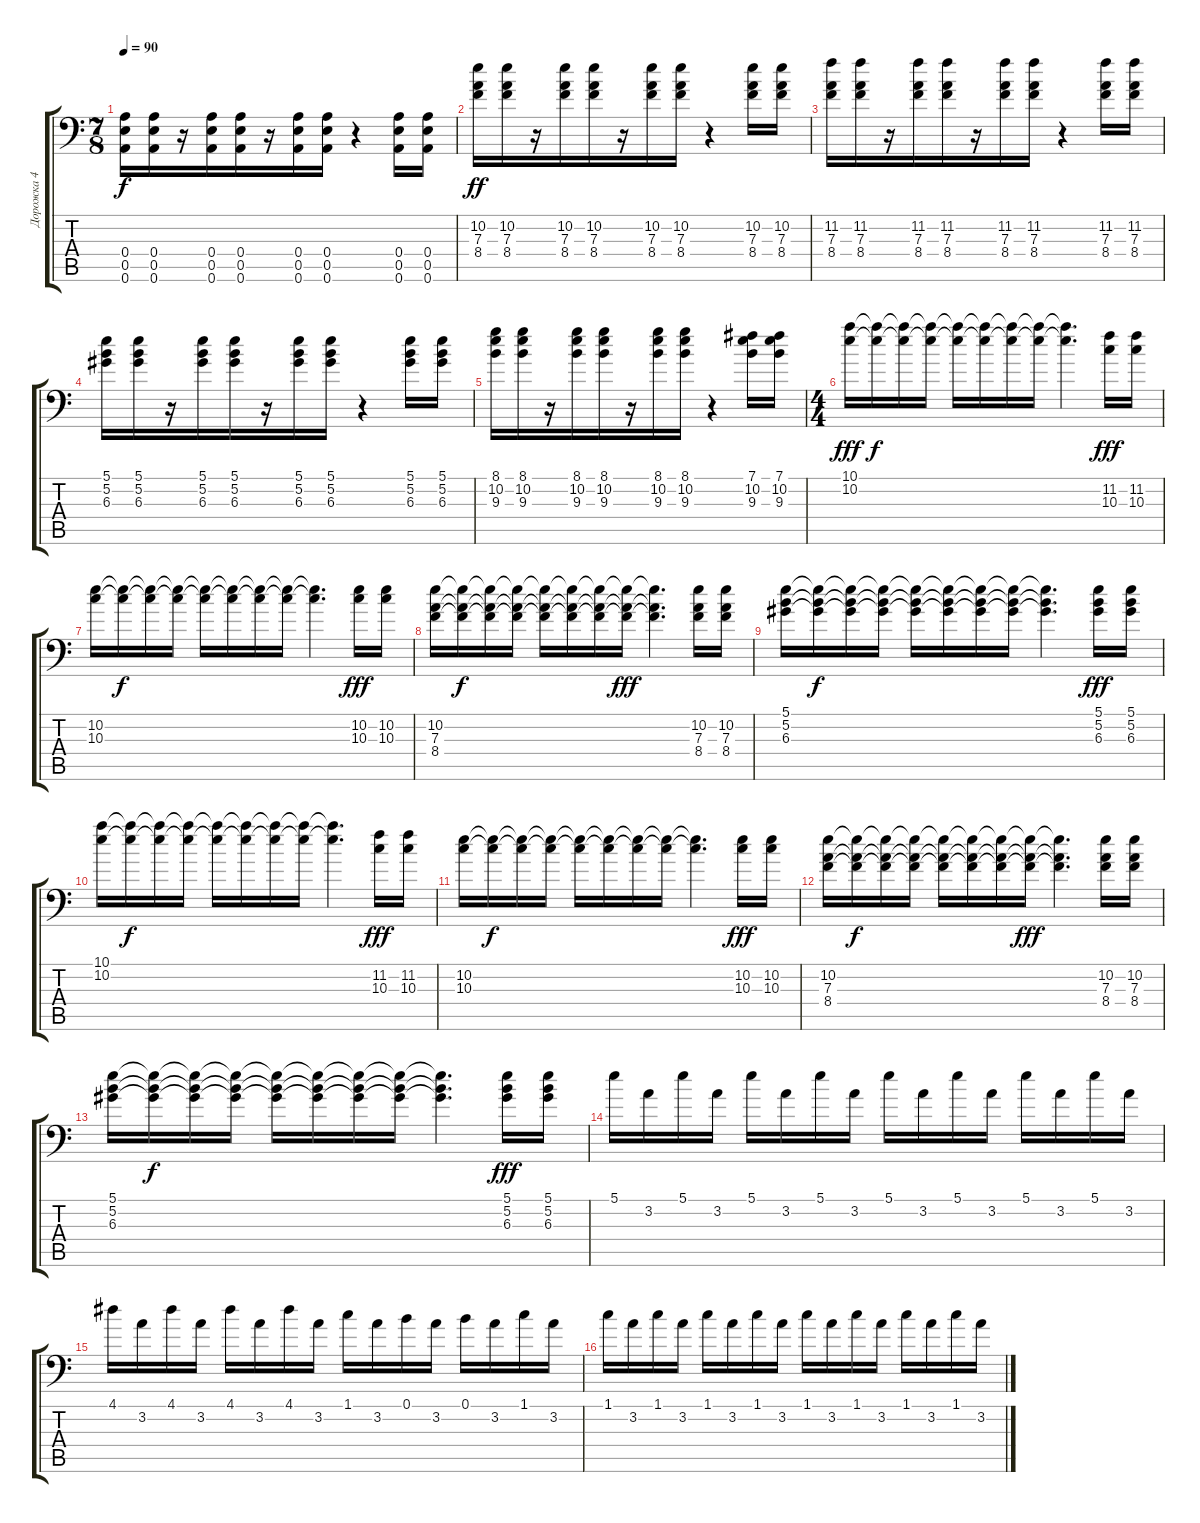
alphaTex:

\track ("Дорожка 4" "Дорожка 4") {instrument distortionguitar}
\staff {score tabs}
\tuning (B3 Gb3 D3 A2 E2 A1) {hide}
\ts (7 8)
\tempo 90
\clef f4
\ks c
(0.4 0.5 0.6).16{dy f} (0.4 0.5 0.6).16 r.16 (0.4 0.5 0.6).16 (0.4 0.5 0.6).16 r.16 (0.4 0.5 0.6).16 (0.4 0.5 0.6).16 r.4 (0.4 0.5 0.6).16 (0.4 0.5 0.6).16 |
(10.2 7.3 8.4).16{dy ff} (10.2 7.3 8.4).16 r.16 (10.2 7.3 8.4).16 (10.2 7.3 8.4).16 r.16 (10.2 7.3 8.4).16 (10.2 7.3 8.4).16 r.4 (10.2 7.3 8.4).16 (10.2 7.3 8.4).16 |
(11.2 7.3 8.4).16 (11.2 7.3 8.4).16 r.16 (11.2 7.3 8.4).16 (11.2 7.3 8.4).16 r.16 (11.2 7.3 8.4).16 (11.2 7.3 8.4).16 r.4 (11.2 7.3 8.4).16 (11.2 7.3 8.4).16 |
(5.1 5.2 6.3).16 (5.1 5.2 6.3).16 r.16 (5.1 5.2 6.3).16 (5.1 5.2 6.3).16 r.16 (5.1 5.2 6.3).16 (5.1 5.2 6.3).16 r.4 (5.1 5.2 6.3).16 (5.1 5.2 6.3).16 |
(8.1 10.2 9.3).16 (8.1 10.2 9.3).16 r.16 (8.1 10.2 9.3).16 (8.1 10.2 9.3).16 r.16 (8.1 10.2 9.3).16 (8.1 10.2 9.3).16 r.4 (7.1 10.2 9.3).16 (7.1 10.2 9.3).16 |
\ts (4 4)
(10.1 10.2).16{dy fff} (10.1{t} 10.2{t}).16{dy f} (10.1{t} 10.2{t}).16 (10.1{t} 10.2{t}).16 (10.1{t} 10.2{t}).16 (10.1{t} 10.2{t}).16 (10.1{t} 10.2{t}).16 (10.1{t} 10.2{t}).16 (10.1{t} 10.2{t}).4{d} (11.2 10.3).16{dy fff} (11.2 10.3).16 |
(10.2 10.3).16 (10.2{t} 10.3{t}).16{dy f} (10.2{t} 10.3{t}).16 (10.2{t} 10.3{t}).16 (10.2{t} 10.3{t}).16 (10.2{t} 10.3{t}).16 (10.2{t} 10.3{t}).16 (10.2{t} 10.3{t}).16 (10.2{t} 10.3{t}).4{d} (10.2 10.3).16{dy fff} (10.2 10.3).16 |
(10.2 7.3 8.4).16 (10.2{t} 7.3{t} 8.4{t}).16{dy f} (10.2{t} 7.3{t} 8.4{t}).16 (10.2{t} 7.3{t} 8.4{t}).16 (10.2{t} 7.3{t} 8.4{t}).16 (10.2{t} 7.3{t} 8.4{t}).16 (10.2{t} 7.3{t} 8.4{t}).16 (10.2{t} 7.3{t} 8.4{t}).16{dy fff} (10.2{t} 7.3{t} 8.4{t}).4{d} (10.2 7.3 8.4).16 (10.2 7.3 8.4).16 |
(5.1 5.2 6.3).16 (5.1{t} 5.2{t} 6.3{t}).16{dy f} (5.1{t} 5.2{t} 6.3{t}).16 (5.1{t} 5.2{t} 6.3{t}).16 (5.1{t} 5.2{t} 6.3{t}).16 (5.1{t} 5.2{t} 6.3{t}).16 (5.1{t} 5.2{t} 6.3{t}).16 (5.1{t} 5.2{t} 6.3{t}).16 (5.1{t} 5.2{t} 6.3{t}).4{d} (5.1 5.2 6.3).16{dy fff} (5.1 5.2 6.3).16 |
(10.1 10.2).16 (10.1{t} 10.2{t}).16{dy f} (10.1{t} 10.2{t}).16 (10.1{t} 10.2{t}).16 (10.1{t} 10.2{t}).16 (10.1{t} 10.2{t}).16 (10.1{t} 10.2{t}).16 (10.1{t} 10.2{t}).16 (10.1{t} 10.2{t}).4{d} (11.2 10.3).16{dy fff} (11.2 10.3).16 |
(10.2 10.3).16 (10.2{t} 10.3{t}).16{dy f} (10.2{t} 10.3{t}).16 (10.2{t} 10.3{t}).16 (10.2{t} 10.3{t}).16 (10.2{t} 10.3{t}).16 (10.2{t} 10.3{t}).16 (10.2{t} 10.3{t}).16 (10.2{t} 10.3{t}).4{d} (10.2 10.3).16{dy fff} (10.2 10.3).16 |
(10.2 7.3 8.4).16 (10.2{t} 7.3{t} 8.4{t}).16{dy f} (10.2{t} 7.3{t} 8.4{t}).16 (10.2{t} 7.3{t} 8.4{t}).16 (10.2{t} 7.3{t} 8.4{t}).16 (10.2{t} 7.3{t} 8.4{t}).16 (10.2{t} 7.3{t} 8.4{t}).16 (10.2{t} 7.3{t} 8.4{t}).16{dy fff} (10.2{t} 7.3{t} 8.4{t}).4{d} (10.2 7.3 8.4).16 (10.2 7.3 8.4).16 |
(5.1 5.2 6.3).16 (5.1{t} 5.2{t} 6.3{t}).16{dy f} (5.1{t} 5.2{t} 6.3{t}).16 (5.1{t} 5.2{t} 6.3{t}).16 (5.1{t} 5.2{t} 6.3{t}).16 (5.1{t} 5.2{t} 6.3{t}).16 (5.1{t} 5.2{t} 6.3{t}).16 (5.1{t} 5.2{t} 6.3{t}).16 (5.1{t} 5.2{t} 6.3{t}).4{d} (5.1 5.2 6.3).16{dy fff} (5.1 5.2 6.3).16 |
5.1.16 3.2.16 5.1.16 3.2.16 5.1.16 3.2.16 5.1.16 3.2.16 5.1.16 3.2.16 5.1.16 3.2.16 5.1.16 3.2.16 5.1.16 3.2.16 |
4.1.16 3.2.16 4.1.16 3.2.16 4.1.16 3.2.16 4.1.16 3.2.16 1.1.16 3.2.16 0.1.16 3.2.16 0.1.16 3.2.16 1.1.16 3.2.16 |
1.1.16 3.2.16 1.1.16 3.2.16 1.1.16 3.2.16 1.1.16 3.2.16 1.1.16 3.2.16 1.1.16 3.2.16 1.1.16 3.2.16 1.1.16 3.2.16
